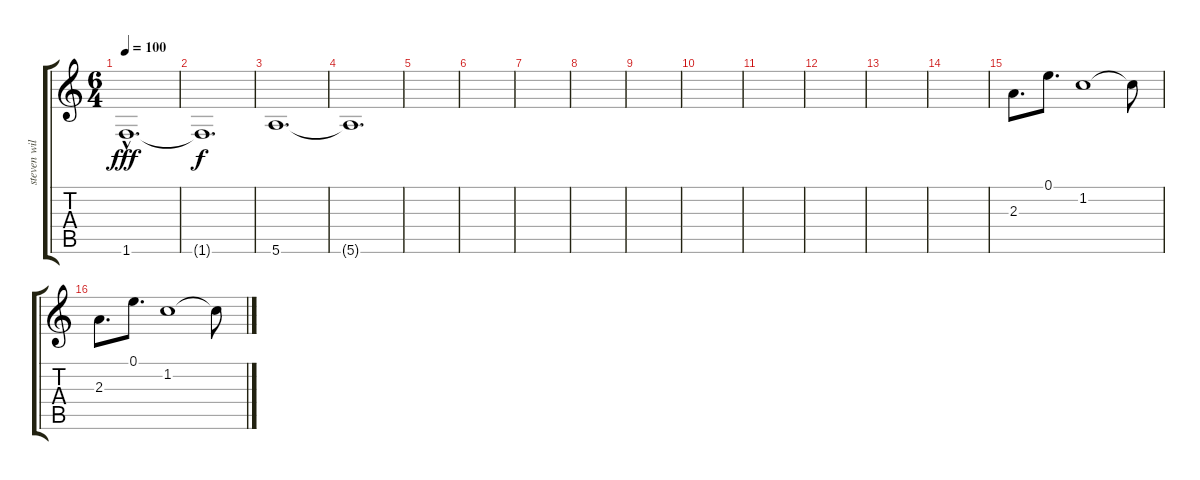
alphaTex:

\track ("steven wilson" "steven wil") {instrument distortionguitar bank 255}
\staff {score tabs}
\tuning (E4 B3 G3 D3 A2 E2) {hide}
\ts (6 4)
\tempo 100
\clef g2
\ks c
1.6{hac}.1{d dy fff} |
1.6{t}.1{d dy f} |
5.6.1{d} |
5.6{t}.1{d} |
|
|
|
|
|
|
|
|
|
|
2.3.8{d} 0.1.8{d} 1.2.1 1.2{t}.8 |
2.3.8{d} 0.1.8{d} 1.2.1 1.2{t}.8
